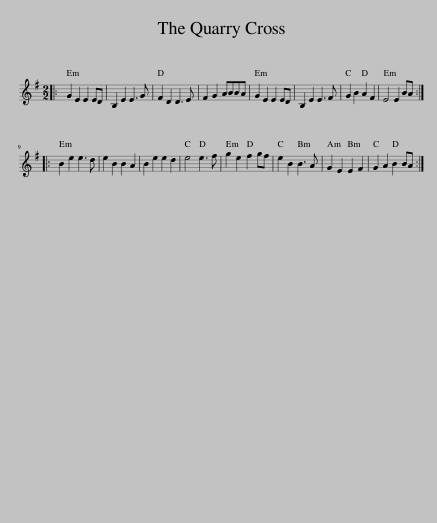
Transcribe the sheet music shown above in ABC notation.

X:1
L:1/8
M:2/2
I:linebreak $
K:Emin
V:1 treble
V:1
|: G2 E2 E2 ED | B,2 E2 E3 G | F2 D2 D3 E | F2 G2 ABBA | G2 E2 E2 ED | %5
 B,2 E2 E3 F | G2 B2 A2 F2 | E4 E2 BA ::$ B2 e2 e3 d | e2 B2 B2 A2 | %10
 B2 e2 e2 d2 | e4 e3 f | g2 e2 f2 gf | e2 B2 B3 A | G2 E2 E2 F2 | %15
 G2 A2 B2 BA :| %16
